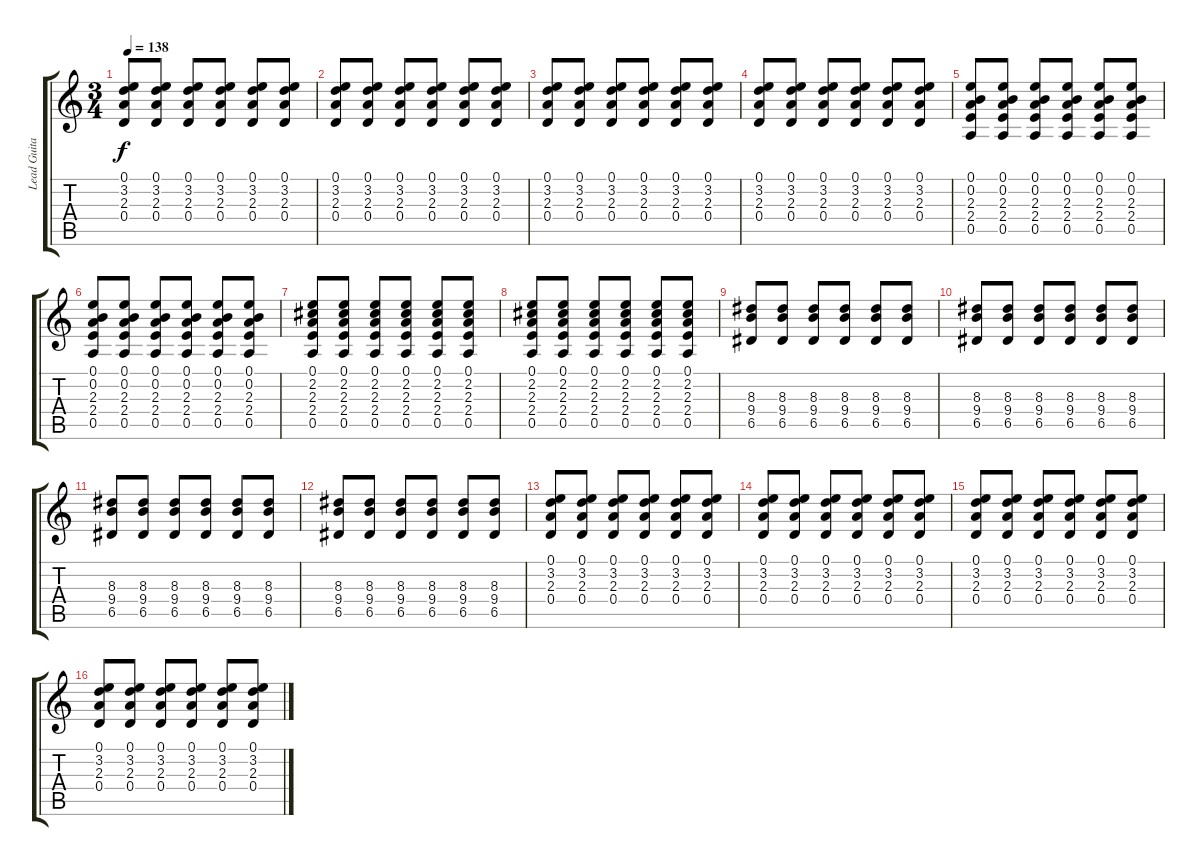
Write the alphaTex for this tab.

\track ("Lead Guitar" "Lead Guita") {instrument distortionguitar}
\staff {score tabs}
\tuning (E4 B3 G3 D3 A2 E2) {hide}
\ts (3 4)
\tempo 138
\clef g2
\ks c
(0.1 3.2 2.3 0.4).8{dy f} (0.1 3.2 2.3 0.4).8 (0.1 3.2 2.3 0.4).8 (0.1 3.2 2.3 0.4).8 (0.1 3.2 2.3 0.4).8 (0.1 3.2 2.3 0.4).8 |
(0.1 3.2 2.3 0.4).8 (0.1 3.2 2.3 0.4).8 (0.1 3.2 2.3 0.4).8 (0.1 3.2 2.3 0.4).8 (0.1 3.2 2.3 0.4).8 (0.1 3.2 2.3 0.4).8 |
(0.1 3.2 2.3 0.4).8 (0.1 3.2 2.3 0.4).8 (0.1 3.2 2.3 0.4).8 (0.1 3.2 2.3 0.4).8 (0.1 3.2 2.3 0.4).8 (0.1 3.2 2.3 0.4).8 |
(0.1 3.2 2.3 0.4).8 (0.1 3.2 2.3 0.4).8 (0.1 3.2 2.3 0.4).8 (0.1 3.2 2.3 0.4).8 (0.1 3.2 2.3 0.4).8 (0.1 3.2 2.3 0.4).8 |
(0.1 0.2 2.3 2.4 0.5).8 (0.1 0.2 2.3 2.4 0.5).8 (0.1 0.2 2.3 2.4 0.5).8 (0.1 0.2 2.3 2.4 0.5).8 (0.1 0.2 2.3 2.4 0.5).8 (0.1 0.2 2.3 2.4 0.5).8 |
(0.1 0.2 2.3 2.4 0.5).8 (0.1 0.2 2.3 2.4 0.5).8 (0.1 0.2 2.3 2.4 0.5).8 (0.1 0.2 2.3 2.4 0.5).8 (0.1 0.2 2.3 2.4 0.5).8 (0.1 0.2 2.3 2.4 0.5).8 |
(0.1 2.2 2.3 2.4 0.5).8 (0.1 2.2 2.3 2.4 0.5).8 (0.1 2.2 2.3 2.4 0.5).8 (0.1 2.2 2.3 2.4 0.5).8 (0.1 2.2 2.3 2.4 0.5).8 (0.1 2.2 2.3 2.4 0.5).8 |
(0.1 2.2 2.3 2.4 0.5).8 (0.1 2.2 2.3 2.4 0.5).8 (0.1 2.2 2.3 2.4 0.5).8 (0.1 2.2 2.3 2.4 0.5).8 (0.1 2.2 2.3 2.4 0.5).8 (0.1 2.2 2.3 2.4 0.5).8 |
(8.3 9.4 6.5).8 (8.3 9.4 6.5).8 (8.3 9.4 6.5).8 (8.3 9.4 6.5).8 (8.3 9.4 6.5).8 (8.3 9.4 6.5).8 |
(8.3 9.4 6.5).8 (8.3 9.4 6.5).8 (8.3 9.4 6.5).8 (8.3 9.4 6.5).8 (8.3 9.4 6.5).8 (8.3 9.4 6.5).8 |
(8.3 9.4 6.5).8 (8.3 9.4 6.5).8 (8.3 9.4 6.5).8 (8.3 9.4 6.5).8 (8.3 9.4 6.5).8 (8.3 9.4 6.5).8 |
(8.3 9.4 6.5).8 (8.3 9.4 6.5).8 (8.3 9.4 6.5).8 (8.3 9.4 6.5).8 (8.3 9.4 6.5).8 (8.3 9.4 6.5).8 |
(0.1 3.2 2.3 0.4).8 (0.1 3.2 2.3 0.4).8 (0.1 3.2 2.3 0.4).8 (0.1 3.2 2.3 0.4).8 (0.1 3.2 2.3 0.4).8 (0.1 3.2 2.3 0.4).8 |
(0.1 3.2 2.3 0.4).8 (0.1 3.2 2.3 0.4).8 (0.1 3.2 2.3 0.4).8 (0.1 3.2 2.3 0.4).8 (0.1 3.2 2.3 0.4).8 (0.1 3.2 2.3 0.4).8 |
(0.1 3.2 2.3 0.4).8 (0.1 3.2 2.3 0.4).8 (0.1 3.2 2.3 0.4).8 (0.1 3.2 2.3 0.4).8 (0.1 3.2 2.3 0.4).8 (0.1 3.2 2.3 0.4).8 |
(0.1 3.2 2.3 0.4).8 (0.1 3.2 2.3 0.4).8 (0.1 3.2 2.3 0.4).8 (0.1 3.2 2.3 0.4).8 (0.1 3.2 2.3 0.4).8 (0.1 3.2 2.3 0.4).8
